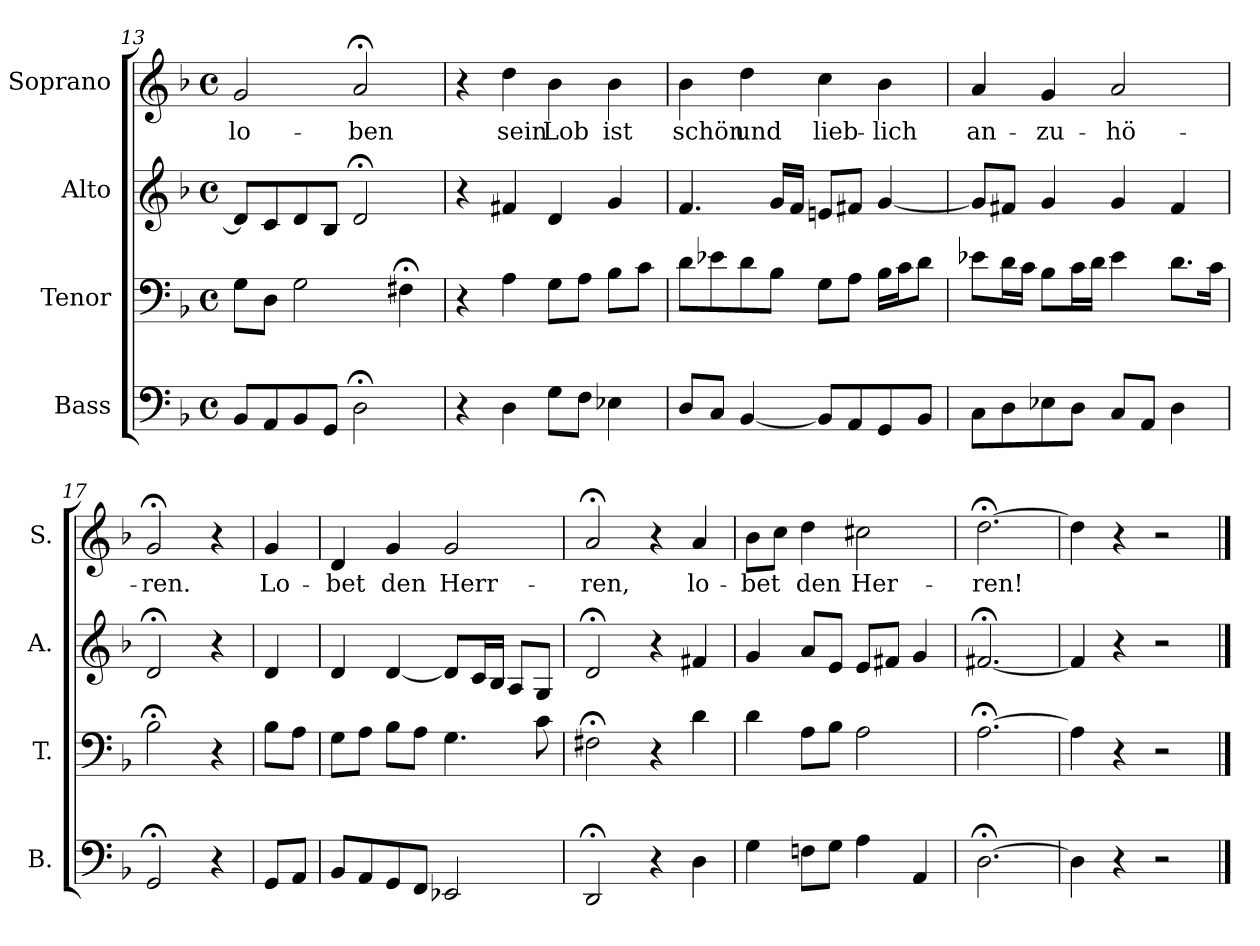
**kern	**kern	**kern	**kern	**text
*part4	*part3	*part2	*part1	*part1
*staff4	*staff3	*staff2	*staff1	*staff1
*I"Bass	*I"Tenor	*I"Alto	*I"Soprano	*
*I'B.	*I'T.	*I'A.	*I'S.	*
!!LO:PB:g=z
*clefF4	*clefF4	*clefG2	*clefG2	*
*k[b-]	*k[b-]	*k[b-]	*k[b-]	*
*F:	*F:	*F:	*d:	*
*M4/4	*M4/4	*M4/4	*M4/4	*
*met(c)	*met(c)	*met(c)	*met(c)	*
=13	=13	=13	=13	=13
!	!	!	!	!LO:LY:b
8BB-/L	8G\L	8d/L]	2g/	lo-
8AA/	8D\J	8c/	.	.
8BB-/	2G\	8d/	.	.
8GG/J	.	8B-/J	.	.
!	!	!	!	!LO:LY:b
2D;<\	.	2d;</	2a;</	-ben
.	4F#X;<\	.	.	.
!!LO:PB:g=z
=14	=14	=14	=14	=14
4r	4r	4r	4r	.
!	!	!	!	!LO:LY:b
4D\	4A\	4f#X/	4dd\	sein
!	!	!	!	!LO:LY:b
8G\L	8G\L	4d/	4b-\	Lob
8F\J	8A\J	.	.	.
!	!	!	!	!LO:LY:b
4E-X\	8B-\L	4g/	4b-\	ist
.	8c\J	.	.	.
=15	=15	=15	=15	=15
!	!	!	!	!LO:LY:b
8D/L	8d\L	4.f/	4b-\	schön
8C/J	8e-X\	.	.	.
!	!	!	!	!LO:LY:b
[4BB-/	8d\	.	4dd\	und
.	8B-\J	16g/LL	.	.
.	.	16f/JJ	.	.
!	!	!	!	!LO:LY:b
8BB-/L]	8G\L	8en/L	4cc\	lieb-
8AA/	8A\J	8f#X/J	.	.
!	!	!	!	!LO:LY:b
8GG/	16B-\LL	[4g/	4b-\	-lich
.	16c\J	.	.	.
8BB-/J	8d\J	.	.	.
=16	=16	=16	=16	=16
!	!	!	!	!LO:LY:b
8C\L	8e-X\L	8g/L]	4a/	an-
8D\	16d\L	8f#X/J	.	.
.	16c\JJ	.	.	.
!	!	!	!	!LO:LY:b
8E-X\	8B-\L	4g/	4g/	-zu-
8D\J	16c\L	.	.	.
.	16d\JJ	.	.	.
!	!	!	!	!LO:LY:b
8C/L	4e-\	4g/	2a/	-hö-
8AA/J	.	.	.	.
4D\	8.d\L	4f#/	.	.
.	16c\Jk	.	.	.
=17	=17	=17	=17	=17
!	!	!	!	!LO:LY:b
2GG;</	2B-;<\	2d;</	2g;</	-ren.
4r	4r	4r	4r	.
!!LO:LB:g=z
=18	=18	=18	=18	=18
!	!	!	!	!LO:LY:b
8GG/L	8B-\L	4d/	4g/	Lo-
8AA/J	8A\J	.	.	.
=19	=19	=19	=19	=19
!	!	!	!	!LO:LY:b
8BB-/L	8G\L	4d/	4d/	-bet
8AA/	8A\J	.	.	.
!	!	!	!	!LO:LY:b
8GG/	8B-\L	[4d/	4g/	den
8FF/J	8A\J	.	.	.
!	!	!	!	!LO:LY:b
2EE-X/	4.G\	8d/L]	2g/	Herr-
.	.	16c/L	.	.
.	.	16B-/JJ	.	.
.	.	8A/L	.	.
.	8c\	8G/J	.	.
=20	=20	=20	=20	=20
!	!	!	!	!LO:LY:b
2DD;</	2F#X;<\	2d;</	2a;</	-ren,
4r	4r	4r	4r	.
!	!	!	!	!LO:LY:b
4D\	4d\	4f#X/	4a/	lo-
=21	=21	=21	=21	=21
!	!	!	!	!LO:LY:b
4G\	4d\	4g/	8b-\L	-bet
.	.	.	8cc\J	.
!	!	!	!	!LO:LY:b
8Fn\L	8A\L	8a/L	4dd\	den
8G\J	8B-\J	8e/J	.	.
!	!	!	!	!LO:LY:b
4A\	2A\	8e/L	2cc#X\	Her-
.	.	8f#X/J	.	.
4AA/	.	4g/	.	.
=22	=22	=22	=22	=22
!	!	!	!	!LO:LY:b
[2.D;<\	[2.A;<\	[2.f#X;</	[2.dd;<\	-ren!
=23	=23	=23	=23	=23
4D\]	4A\]	4f#/]	4dd\]	.
4r	4r	4r	4r	.
2r	2r	2r	2r	.
==	==	==	==	==
*-	*-	*-	*-	*-
